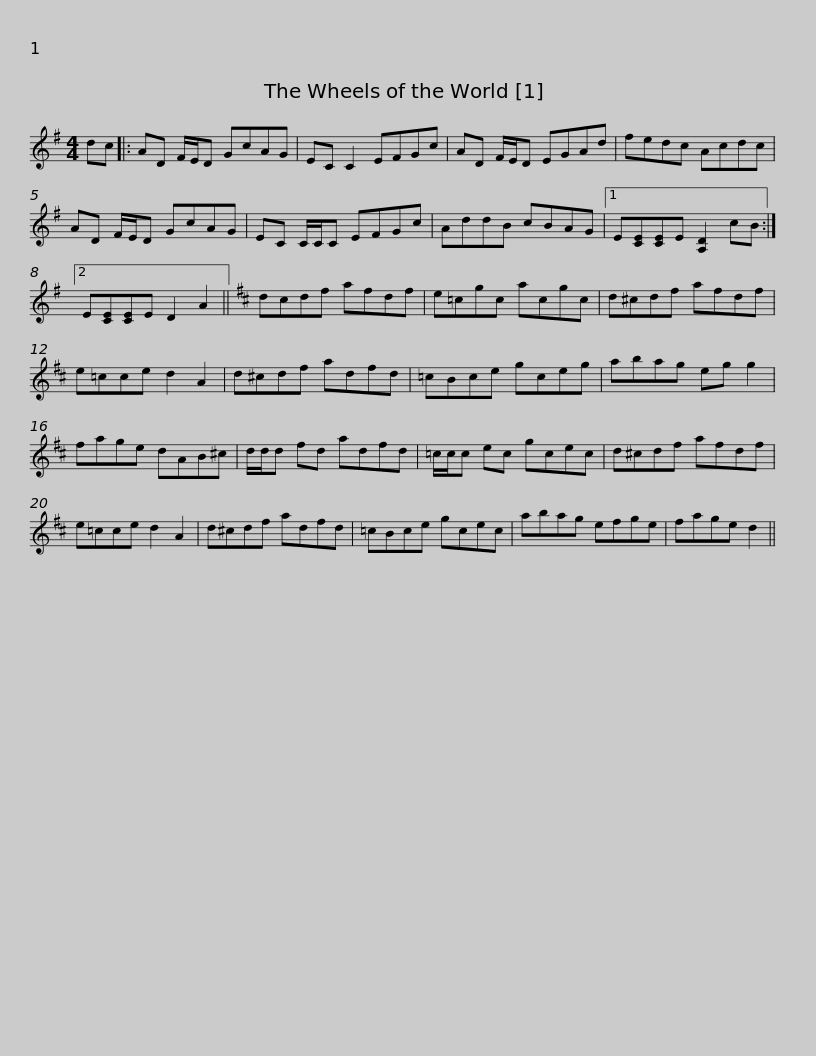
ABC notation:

X:1
L:1/8
M:4/4
I:linebreak $
K:G
V:1 treble
V:1
 dc |: AD F/E/D GcAG | EC C2 EFGc | AD F/E/D EGAd | fedc Acdc | %5
 AD F/E/D GcAG |$ EC C/C/C EFGc | AddB cBAG |1 E[CE][CE]E [A,D]2 cB :|2 E[CE][CE]E D2 A2 || %10
[K:D] dcdf afdf |$ e=cgc acgc | d^cdf afdf | e=cce d2 A2 | d^cdf adfd | %15
 =cBce gceg |$ abag eg g2 | fage dAB^c | d/d/d fd adfd | =c/c/c ec gcec | %20
 d^cdf afdf |$ e=cce d2 A2 | d^cdf adfd | =cBce gcec | abag efge | %25
 fage d2 || %26
